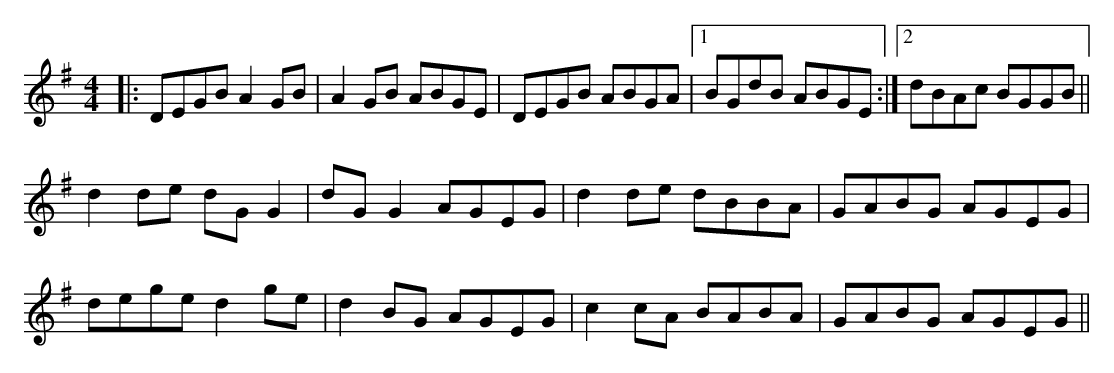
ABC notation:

X:1
M:4/4
K:G
|:DEGB A2 GB|A2 GB ABGE|DEGB ABGA|1 BGdB ABGE:|2 dBAc BGGB||
d2 de dG G2|dG G2 AGEG|d2 de dBBA|GABG AGEG|
dege d2 ge|d2 BG AGEG|c2 cA BABA|GABG AGEG||
